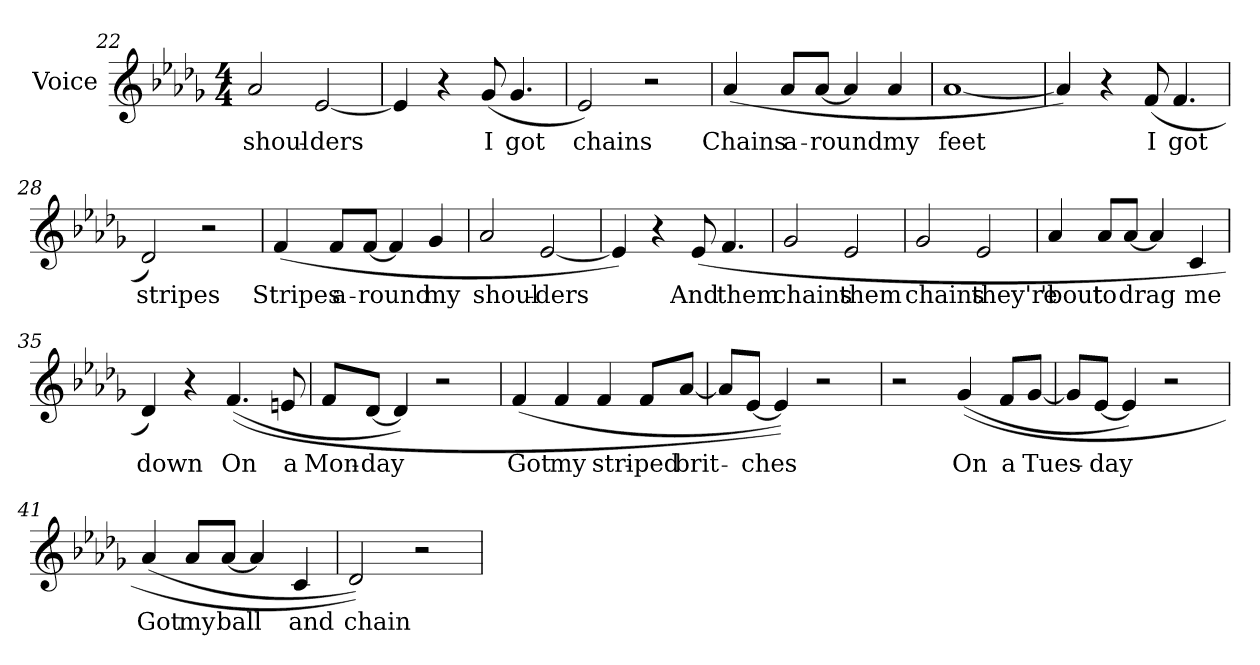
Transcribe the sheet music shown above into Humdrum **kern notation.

**kern	**text
*part1	*part1
*staff1	*staff1
*I"Voice	*
*I'Voice	*
!!LO:LB:g=z
*clefG2	*
*k[b-e-a-d-g-]	*
*D-:	*
*M4/4	*
=22	=22
!	!LO:LY:b:color=#000000
2a-i/	shoul-
!	!LO:LY:b:color=#000000
[2e-i/	-ders
=23	=23
4e-i/]	.
4r	.
!	!LO:LY:b:color=#000000
(8g-i/	I
!	!LO:LY:b:color=#000000
4.g-i/	got
=24	=24
!	!LO:LY:b:color=#000000
2e-i/)	chains
2r	.
=25	=25
!	!LO:LY:b:color=#000000
(4a-i/	Chains
!	!LO:LY:b:color=#000000
8a-i/L	a-
!	!LO:LY:b:color=#000000
[8a-i/J	-round
4a-i/]	.
!	!LO:LY:b:color=#000000
4a-i/	my
=26	=26
!	!LO:LY:b:color=#000000
[1a-i	feet
=27	=27
4a-i/])	.
4r	.
!	!LO:LY:b:color=#000000
(8fi/	I
!	!LO:LY:b:color=#000000
4.fi/	got
!!LO:LB:g=z
=28	=28
!	!LO:LY:b:color=#000000
2d-i/)	stripes
2r	.
=29	=29
!	!LO:LY:b:color=#000000
(4fi/	Stripes
!	!LO:LY:b:color=#000000
8fi/L	a-
!	!LO:LY:b:color=#000000
[8fi/J	-round
4fi/]	.
!	!LO:LY:b:color=#000000
4g-i/	my
=30	=30
!	!LO:LY:b:color=#000000
2a-i/	shoul-
!	!LO:LY:b:color=#000000
[2e-i/	-ders
=31	=31
4e-i/])	.
4r	.
!	!LO:LY:b:color=#000000
(8e-i/	And
!	!LO:LY:b:color=#000000
4.fi/	them
=32	=32
!	!LO:LY:b:color=#000000
2g-i/	chains
!	!LO:LY:b:color=#000000
2e-i/	them
=33	=33
!	!LO:LY:b:color=#000000
2g-i/	chains
!	!LO:LY:b:color=#000000
2e-i/	they're
!!LO:LB:g=z
=34	=34
!	!LO:LY:b:color=#000000
4a-i/	'bout
!	!LO:LY:b:color=#000000
8a-i/L	to
!	!LO:LY:b:color=#000000
[8a-i/J	drag
4a-i/]	.
!	!LO:LY:b:color=#000000
4ci/	me
=35	=35
!	!LO:LY:b:color=#000000
4d-i/)	down
4r	.
!	!LO:LY:b:color=#000000
((4.fi/	On
!	!LO:LY:b:color=#000000
8eni/	a
=36	=36
!	!LO:LY:b:color=#000000
8fi/L	Mon-
!	!LO:LY:b:color=#000000
[8d-i/J	-day
4d-i/])	.
2r	.
=37	=37
!	!LO:LY:b:color=#000000
(4fi/	Got
!	!LO:LY:b:color=#000000
4fi/	my
!	!LO:LY:b:color=#000000
4fi/	stri-
!	!LO:LY:b:color=#000000
8fi/L	-ped
!	!LO:LY:b:color=#000000
[8a-i/J	brit-
=38	=38
8a-i/L]	.
!	!LO:LY:b:color=#000000
[8e-i/J	-ches
4e-i/]))	.
2r	.
!!LO:LB:g=z
=39	=39
2r	.
!	!LO:LY:b:color=#000000
((4g-i/	On
!	!LO:LY:b:color=#000000
8fi/L	a
!	!LO:LY:b:color=#000000
[8g-i/J	Tues-
=40	=40
8g-i/L]	.
!	!LO:LY:b:color=#000000
[8e-i/J	-day
4e-i/])	.
2r	.
=41	=41
!	!LO:LY:b:color=#000000
(4a-i/	Got
!	!LO:LY:b:color=#000000
8a-i/L	my
!	!LO:LY:b:color=#000000
[8a-i/J	ball
4a-i/]	.
!	!LO:LY:b:color=#000000
4ci/	and
=42	=42
!	!LO:LY:b:color=#000000
2d-i/))	chain
2r	.
=	=
*-	*-
